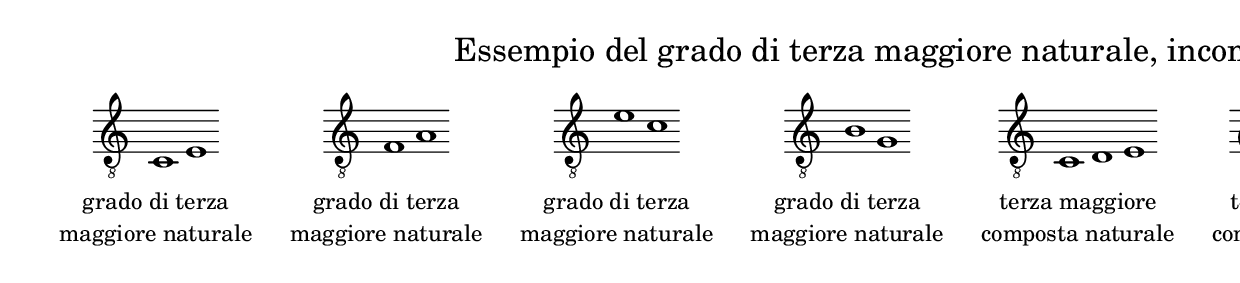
\version "2.22.2"

% Auto generated file

\header {
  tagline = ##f
}

dot = {
   \once \override Script.add-stem-support = ##f
   \once \override Script.toward-stem-shift = 0
   \once \override Script.skyline-horizontal-padding = 0
   \once \override Script.direction = 1
   \once \override Script.font-size = 1
}

\markup {
  \center-column {
    \line {
      \center-align
      \fontsize#3 { \concat { \normal-text "Essempio del grado di terza maggiore naturale, incomposto e composto"} }
    }
    \null
    \line {
      \center-column {

        \line {
          \score {
            <<
              \new Staff \with { instrumentName = ""} {
                \override Staff.TimeSignature.stencil = ##f
                \override Staff.NoteHead.style = #'baroque
                \accidentalStyle Score.forget
                \cadenzaOn
                \clef "treble_8"
                \key c #`((0 . ,NATURAL) (1 . ,NATURAL) (2 . ,NATURAL)
                          (3 . ,NATURAL) (4 . ,NATURAL) (5 . ,NATURAL)
                          (6 . ,NATURAL))  c1  e1 
                \cadenzaOff
              }
            >>
            \layout {
              \context {
                \Score
                \override SpacingSpanner.common-shortest-duration = #(ly:make-moment 1)
              }
            }
          }
        }
        \null
        \line {
          \left-align {  \normal-text "grado di terza" }
        }
        \line {
          \left-align {  \normal-text "maggiore naturale" }
        }

      }
      \hspace #3 
      \center-column {

        \line {
          \score {
            <<
              \new Staff \with { instrumentName = ""} {
                \override Staff.TimeSignature.stencil = ##f
                \override Staff.NoteHead.style = #'baroque
                \accidentalStyle Score.forget
                \cadenzaOn
                \clef "treble_8"
                \key c #`((0 . ,NATURAL) (1 . ,NATURAL) (2 . ,NATURAL)
                          (3 . ,NATURAL) (4 . ,NATURAL) (5 . ,NATURAL)
                          (6 . ,NATURAL))  f1  a1 
                \cadenzaOff
              }
            >>
            \layout {
              \context {
                \Score
                \override SpacingSpanner.common-shortest-duration = #(ly:make-moment 1)
              }
            }
          }
        }
        \null
        \line {
          \left-align {  \normal-text "grado di terza" }
        }
        \line {
          \left-align {  \normal-text "maggiore naturale" }
        }

      }
      \hspace #3 
      \center-column {

        \line {
          \score {
            <<
              \new Staff \with { instrumentName = ""} {
                \override Staff.TimeSignature.stencil = ##f
                \override Staff.NoteHead.style = #'baroque
                \accidentalStyle Score.forget
                \cadenzaOn
                \clef "treble_8"
                \key c #`((0 . ,NATURAL) (1 . ,NATURAL) (2 . ,NATURAL)
                          (3 . ,NATURAL) (4 . ,NATURAL) (5 . ,NATURAL)
                          (6 . ,NATURAL))  e'1  c'1 
                \cadenzaOff
              }
            >>
            \layout {
              \context {
                \Score
                \override SpacingSpanner.common-shortest-duration = #(ly:make-moment 1)
              }
            }
          }
        }
        \null
        \line {
          \left-align {  \normal-text "grado di terza" }
        }
        \line {
          \left-align {  \normal-text "maggiore naturale" }
        }

      }
      \hspace #3 
      \center-column {

        \line {
          \score {
            <<
              \new Staff \with { instrumentName = ""} {
                \override Staff.TimeSignature.stencil = ##f
                \override Staff.NoteHead.style = #'baroque
                \accidentalStyle Score.forget
                \cadenzaOn
                \clef "treble_8"
                \key c #`((0 . ,NATURAL) (1 . ,NATURAL) (2 . ,NATURAL)
                          (3 . ,NATURAL) (4 . ,NATURAL) (5 . ,NATURAL)
                          (6 . ,NATURAL))  b1  g1 
                \cadenzaOff
              }
            >>
            \layout {
              \context {
                \Score
                \override SpacingSpanner.common-shortest-duration = #(ly:make-moment 1)
              }
            }
          }
        }
        \null
        \line {
          \left-align {  \normal-text "grado di terza" }
        }
        \line {
          \left-align {  \normal-text "maggiore naturale" }
        }

      }
      \hspace #3 
      \center-column {

        \line {
          \score {
            <<
              \new Staff \with { instrumentName = ""} {
                \override Staff.TimeSignature.stencil = ##f
                \override Staff.NoteHead.style = #'baroque
                \accidentalStyle Score.forget
                \cadenzaOn
                \clef "treble_8"
                \key c #`((0 . ,NATURAL) (1 . ,NATURAL) (2 . ,NATURAL)
                          (3 . ,NATURAL) (4 . ,NATURAL) (5 . ,NATURAL)
                          (6 . ,NATURAL))  c1  d1  e1 
                \cadenzaOff
              }
            >>
            \layout {
              \context {
                \Score
                \override SpacingSpanner.common-shortest-duration = #(ly:make-moment 1)
              }
            }
          }
        }
        \null
        \line {
          \left-align {  \normal-text "terza maggiore" }
        }
        \line {
          \left-align {  \normal-text "composta naturale" }
        }

      }
      \hspace #3 
      \center-column {

        \line {
          \score {
            <<
              \new Staff \with { instrumentName = ""} {
                \override Staff.TimeSignature.stencil = ##f
                \override Staff.NoteHead.style = #'baroque
                \accidentalStyle Score.forget
                \cadenzaOn
                \clef "treble_8"
                \key c #`((0 . ,NATURAL) (1 . ,NATURAL) (2 . ,NATURAL)
                          (3 . ,NATURAL) (4 . ,NATURAL) (5 . ,NATURAL)
                          (6 . ,NATURAL))  f1  g1  a1 
                \cadenzaOff
              }
            >>
            \layout {
              \context {
                \Score
                \override SpacingSpanner.common-shortest-duration = #(ly:make-moment 1)
              }
            }
          }
        }
        \null
        \line {
          \left-align {  \normal-text "terza maggiore" }
        }
        \line {
          \left-align {  \normal-text "composta naturale" }
        }

      }
      \hspace #3 
      \center-column {

        \line {
          \score {
            <<
              \new Staff \with { instrumentName = ""} {
                \override Staff.TimeSignature.stencil = ##f
                \override Staff.NoteHead.style = #'baroque
                \accidentalStyle Score.forget
                \cadenzaOn
                \clef "treble_8"
                \key c #`((0 . ,NATURAL) (1 . ,NATURAL) (2 . ,NATURAL)
                          (3 . ,NATURAL) (4 . ,NATURAL) (5 . ,NATURAL)
                          (6 . ,NATURAL))  e'1  d'1  c'1 
                \cadenzaOff
              }
            >>
            \layout {
              \context {
                \Score
                \override SpacingSpanner.common-shortest-duration = #(ly:make-moment 1)
              }
            }
          }
        }
        \null
        \line {
          \left-align {  \normal-text "terza maggiore" }
        }
        \line {
          \left-align {  \normal-text "composta naturale" }
        }

      }
      \hspace #3 
      \center-column {

        \line {
          \score {
            <<
              \new Staff \with { instrumentName = ""} {
                \override Staff.TimeSignature.stencil = ##f
                \override Staff.NoteHead.style = #'baroque
                \accidentalStyle Score.forget
                \cadenzaOn
                \clef "treble_8"
                \key c #`((0 . ,NATURAL) (1 . ,NATURAL) (2 . ,NATURAL)
                          (3 . ,NATURAL) (4 . ,NATURAL) (5 . ,NATURAL)
                          (6 . ,NATURAL))  b1  a1  g1 
                \cadenzaOff
              }
            >>
            \layout {
              \context {
                \Score
                \override SpacingSpanner.common-shortest-duration = #(ly:make-moment 1)
              }
            }
          }
        }
        \null
        \line {
          \left-align {  \normal-text "terza maggiore" }
        }
        \line {
          \left-align {  \normal-text "composta naturale" }
        }

      }
      \hspace #3 

    }
  }
}